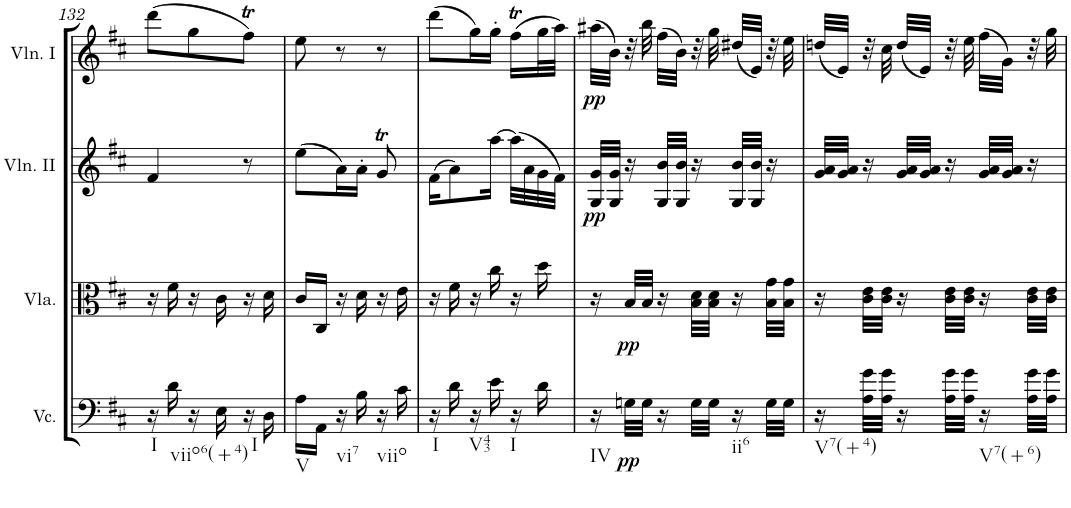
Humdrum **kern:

**kern	**dynam	**kern	**dynam	**kern	**dynam	**kern	**dynam
*part4	*part4	*part3	*part3	*part2	*part2	*part1	*part1
*staff4	*staff4	*staff3	*staff3	*staff2	*staff2	*staff1	*staff1
*I"Violoncello	*	*I"Viola	*	*I"Violin II	*	*I"Violin I	*
*I'Vc.	*	*I'Vla.	*	*I'Vln. II	*	*I'Vln. I	*
!!LO:PB:g=z
*clefC4	*	*clefC3	*	*clefG2	*	*clefG2	*
*k[f#c#]	*	*k[f#c#]	*	*k[f#c#]	*	*k[f#c#]	*
*M3/8	*	*M3/8	*	*M3/8	*	*M3/8	*
=132	=132	=132	=132	=132	=132	=132	=132
!LO:TX:b:t=I	!	!	!	!	!	!	!
16r	.	16r	.	4f#/	.	(8ddd\L	.
16d\	.	16f#\	.	.	.	.	.
!LO:TX:b:t=viio6(+4)	!	!	!	!	!	!	!
16r	.	16r	.	.	.	8gg\	.
16E\	.	16c#\	.	.	.	.	.
!LO:TX:b:t=I	!	!	!	!	!	!	!
16r	.	16r	.	8r	.	8ff#t\J)	.
16D\	.	16d\	.	.	.	.	.
=133	=133	=133	=133	=133	=133	=133	=133
!LO:TX:b:t=V	!	!	!	!	!	!	!
16A\LL	.	16c#/LL	.	(8ee\L	.	8ee\	.
16AA\JJ	.	16C#/JJ	.	.	.	.	.
!LO:TX:b:t=vi7	!	!	!	!	!	!	!
16r	.	16r	.	16a\L)	.	8r	.
16B\	.	16d\	.	16a'\JJ	.	.	.
!LO:TX:b:t=viio	!	!	!	!	!	!	!
16r	.	16r	.	8gT/	.	8r	.
16c#\	.	16e\	.	.	.	.	.
=134	=134	=134	=134	=134	=134	=134	=134
!LO:TX:b:t=I	!	!	!	!	!	!	!
16r	.	16r	.	(16f#\KL	.	(8ddd\L	.
16d\	.	16f#\	.	8a\)	.	.	.
!LO:TX:b:t=V43	!	!	!	!	!	!	!
16r	.	16r	.	.	.	16gg\L)	.
16e\	.	16cc#\	.	[16aa\Jk	.	16gg'\JJ	.
!LO:TX:b:t=I	!	!	!	!	!	!	!
16r	.	16r	.	(32aa\LLL]	.	(16ff#t\LL	.
.	.	.	.	32a\	.	.	.
16d\	.	16dd\	.	32g\	.	32gg\L	.
.	.	.	.	32f#\JJJ)	.	32aa\JJJ)	.
=135	=135	=135	=135	=135	=135	=135	=135
!LO:TX:b:t=IV	!	!	!	!	!	!	!
!	!	!	!	!	!LO:DY:b	!	!LO:DY:b
16r	.	16r	.	32G/ 32g/LLL	pp	(32aa#X\LLL	pp
.	.	.	.	32G/ 32g/JJJ	.	32b\JJJ)	.
!	!LO:DY:b	!	!LO:DY:b	!	!	!	!
32Gn\LLL	pp	32B/LLL	pp	16r	.	32r	.
32G\JJJ	.	32B/JJJ	.	.	.	32bb\	.
16r	.	16r	.	32G/ 32b/LLL	.	(32ff#\LLL	.
.	.	.	.	32G/ 32b/JJJ	.	32b\JJJ)	.
32G\LLL	.	32B\ 32d\LLL	.	16r	.	32r	.
32G\JJJ	.	32B\ 32d\JJJ	.	.	.	32gg\	.
!LO:TX:b:t=ii6	!	!	!	!	!	!	!
16r	.	16r	.	32G/ 32b/LLL	.	(32dd#X/LLL	.
.	.	.	.	32G/ 32b/JJJ	.	32e/JJJ)	.
32G\LLL	.	32B\ 32g\LLL	.	16r	.	32r	.
32G\JJJ	.	32B\ 32g\JJJ	.	.	.	32ee\	.
=136	=136	=136	=136	=136	=136	=136	=136
!LO:TX:b:t=V7(+4)	!	!	!	!	!	!	!
16r	.	16r	.	32g/ 32a/LLL	.	(32ddn/LLL	.
.	.	.	.	32g/ 32a/JJJ	.	32e/JJJ)	.
32A\ 32g\LLL	.	32c#\ 32e\LLL	.	16r	.	32r	.
32A\ 32g\JJJ	.	32c#\ 32e\JJJ	.	.	.	32cc#\	.
16r	.	16r	.	32g/ 32a/LLL	.	(32dd/LLL	.
.	.	.	.	32g/ 32a/JJJ	.	32e/JJJ)	.
32A\ 32g\LLL	.	32c#\ 32e\LLL	.	16r	.	32r	.
32A\ 32g\JJJ	.	32c#\ 32e\JJJ	.	.	.	32ee\	.
!LO:TX:b:t=V7(+6)	!	!	!	!	!	!	!
16r	.	16r	.	32g/ 32a/LLL	.	(32ff#\LLL	.
.	.	.	.	32g/ 32a/JJJ	.	32g\JJJ)	.
32A\ 32g\LLL	.	32c#\ 32e\LLL	.	16r	.	32r	.
32A\ 32g\JJJ	.	32c#\ 32e\JJJ	.	.	.	32gg\	.
=	=	=	=	=	=	=	=
*-	*-	*-	*-	*-	*-	*-	*-
